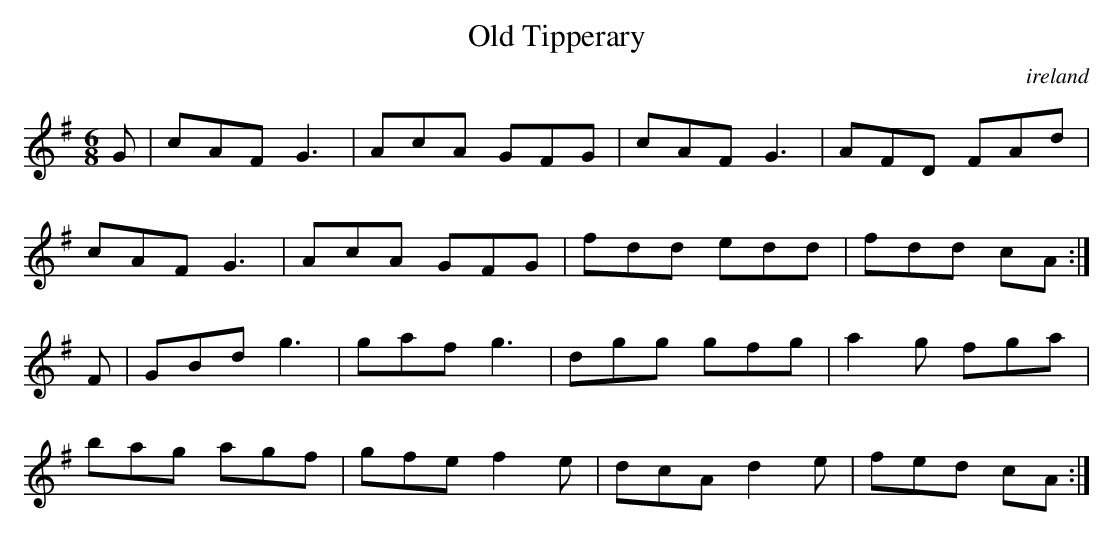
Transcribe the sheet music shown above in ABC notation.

X:1
T:Old Tipperary
O:ireland
M:6/8
L:1/8
K:G Major
G|cAF G3|AcA GFG|cAF G3|AFD FAd|!
cAF G3|AcA GFG|fdd edd|fdd cA:|!
F|GBd g3|gaf g3|dgg gfg|a2g fga|!
bag agf|gfe f2e|dcA d2e|fed cA:|!
